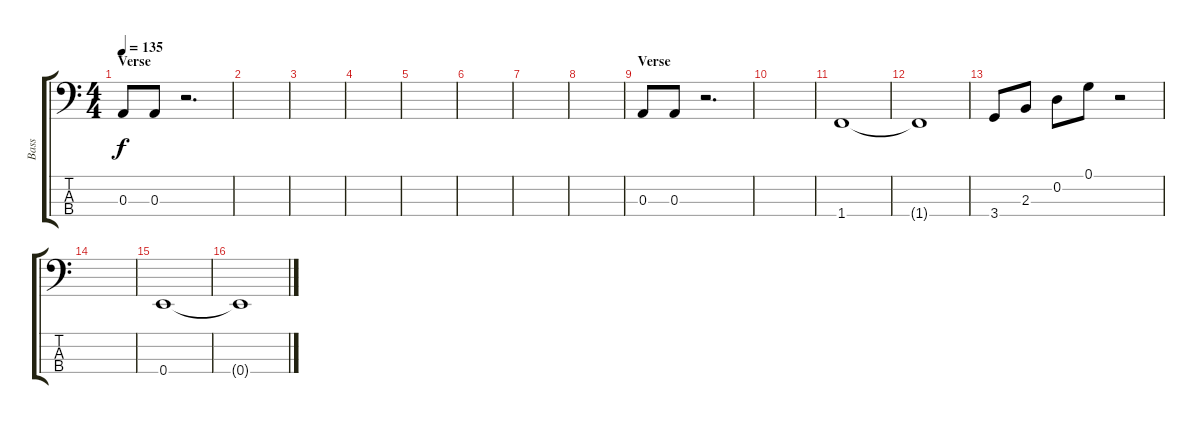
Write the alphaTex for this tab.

\track ("Bass" "Bass") {instrument electricbassfinger}
\staff {score tabs}
\tuning (G2 D2 A1 E1) {hide}
\ts (4 4)
\section ("" "Verse")
\tempo 135
\clef f4
\ks c
0.3.8{dy f} 0.3.8 r.2{d} |
|
|
|
|
|
|
|
\section ("" "Verse")
0.3.8 0.3.8 r.2{d} |
|
1.4.1 |
1.4{t}.1 |
3.4.8 2.3.8 0.2.8 0.1.8 r.2 |
|
0.4.1 |
0.4{t}.1
